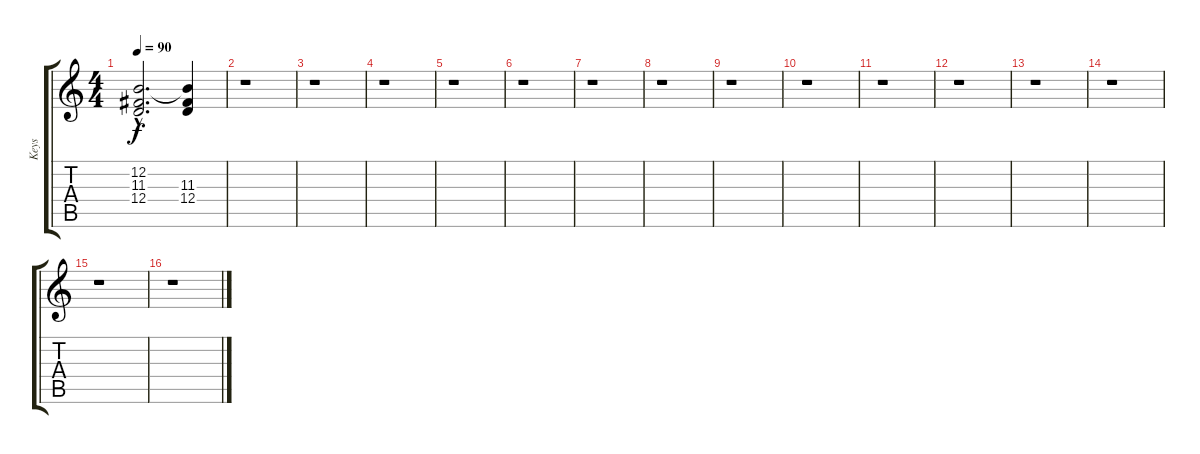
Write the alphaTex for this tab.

\track ("Keys" "Keys") {instrument electricpiano1}
\staff {score tabs}
\tuning (E4 B3 G3 D3 A2 E2) {hide}
\ts (4 4)
\tempo 90
\clef g2
\ks c
(12.2{hac t} 11.3{hac t} 12.4{hac t}).2{d dy f} (12.2{t} 11.3 12.4).4 |
r.1 |
r.1 |
r.1 |
r.1 |
r.1 |
r.1 |
r.1 |
r.1 |
r.1 |
r.1 |
r.1 |
r.1 |
r.1 |
r.1 |
r.1
